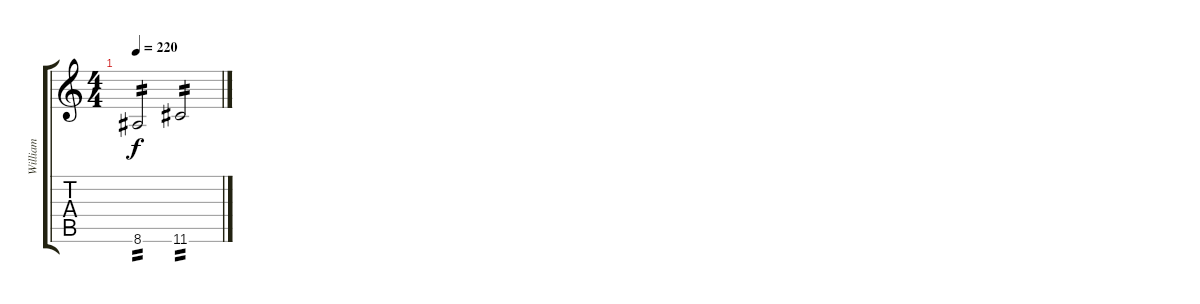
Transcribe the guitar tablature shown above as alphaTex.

\track ("William" "William") {instrument distortionguitar}
\staff {score tabs}
\tuning (E4 B3 G3 D3 A2 D2) {hide}
\ts (4 4)
\tempo 220
\clef g2
\ks c
8.6.2{tp 2 dy f} 11.6.2{tp 2}
